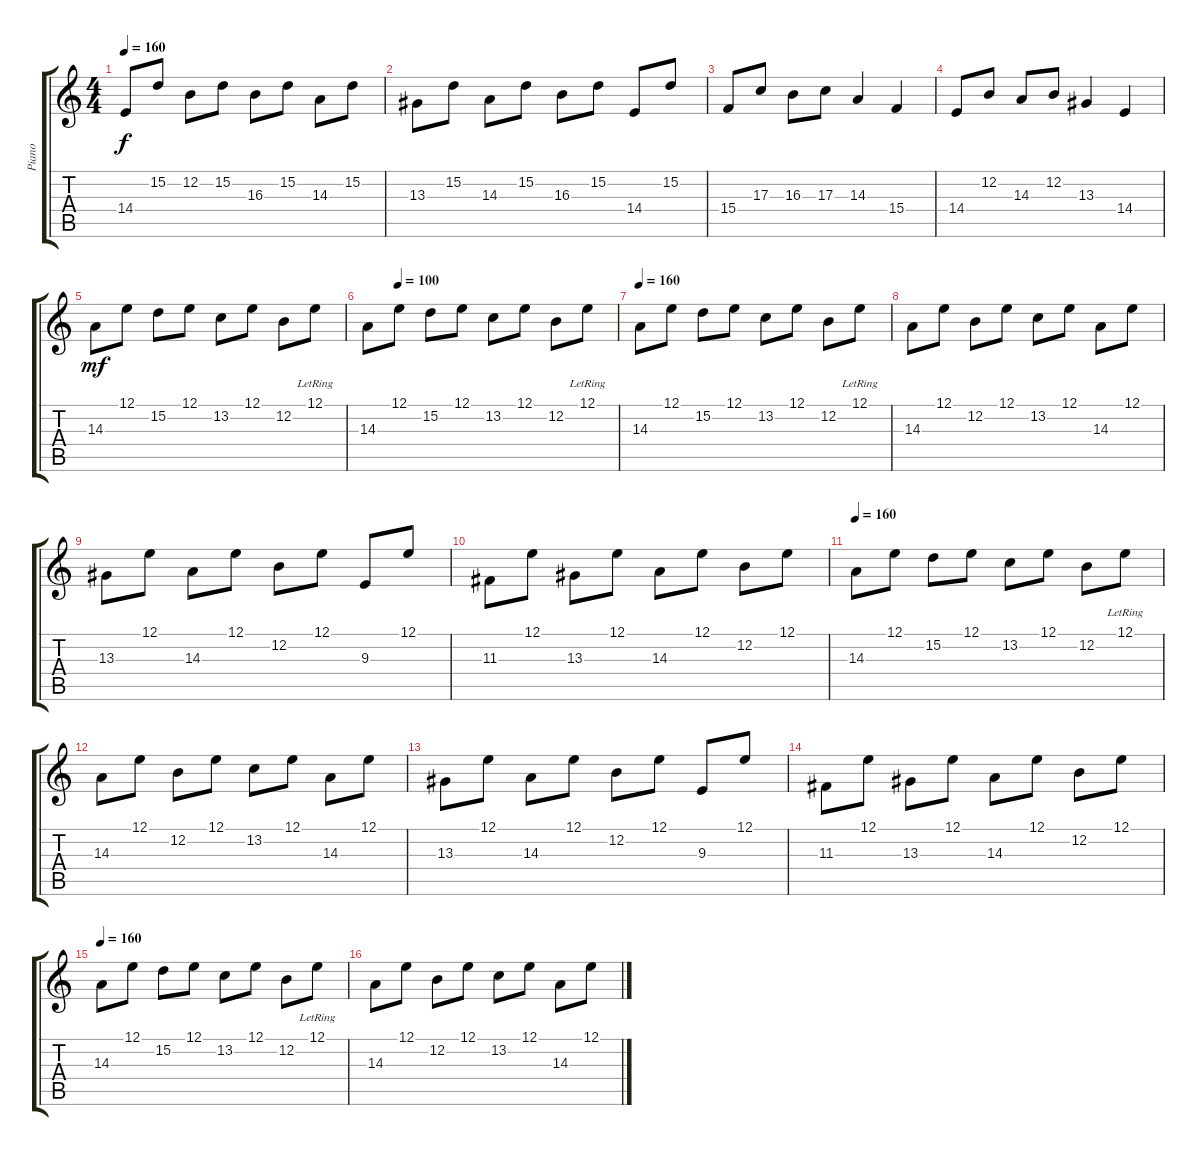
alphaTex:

\track ("Piano" "Piano") {instrument electricgrandpiano}
\staff {score tabs}
\tuning (E4 B3 G3 D3 A2 E2) {hide}
\ts (4 4)
\tempo 160
\clef g2
\ks c
14.4.8{dy f} 15.2.8 12.2.8 15.2.8 16.3.8 15.2.8 14.3.8 15.2.8 |
13.3.8 15.2.8 14.3.8 15.2.8 16.3.8 15.2.8 14.4.8 15.2.8 |
15.4.8 17.3.8 16.3.8 17.3.8 14.3.4 15.4.4 |
14.4.8 12.2.8 14.3.8 12.2.8 13.3.4 14.4.4 |
14.3.8{dy mf} 12.1.8 15.2.8 12.1.8 13.2.8 12.1.8 12.2.8 12.1{lr}.8 |
\tempo (100 0.125)
14.3.8 12.1.8 15.2.8 12.1.8 13.2.8 12.1.8 12.2.8 12.1{lr}.8 |
\tempo 160
14.3.8{instrument electricgrandpiano} 12.1.8 15.2.8 12.1.8 13.2.8 12.1.8 12.2.8 12.1{lr}.8 |
14.3.8 12.1.8 12.2.8 12.1.8 13.2.8 12.1.8 14.3.8 12.1.8 |
13.3.8 12.1.8 14.3.8 12.1.8 12.2.8 12.1.8 9.3.8 12.1.8 |
11.3.8 12.1.8 13.3.8 12.1.8 14.3.8 12.1.8 12.2.8 12.1.8 |
\tempo 160
14.3.8{instrument electricgrandpiano} 12.1.8 15.2.8 12.1.8 13.2.8 12.1.8 12.2.8 12.1{lr}.8 |
14.3.8 12.1.8 12.2.8 12.1.8 13.2.8 12.1.8 14.3.8 12.1.8 |
13.3.8 12.1.8 14.3.8 12.1.8 12.2.8 12.1.8 9.3.8 12.1.8 |
11.3.8 12.1.8 13.3.8 12.1.8 14.3.8 12.1.8 12.2.8 12.1.8 |
\tempo 160
14.3.8{instrument electricgrandpiano} 12.1.8 15.2.8 12.1.8 13.2.8 12.1.8 12.2.8 12.1{lr}.8 |
14.3.8 12.1.8 12.2.8 12.1.8 13.2.8 12.1.8 14.3.8 12.1.8
